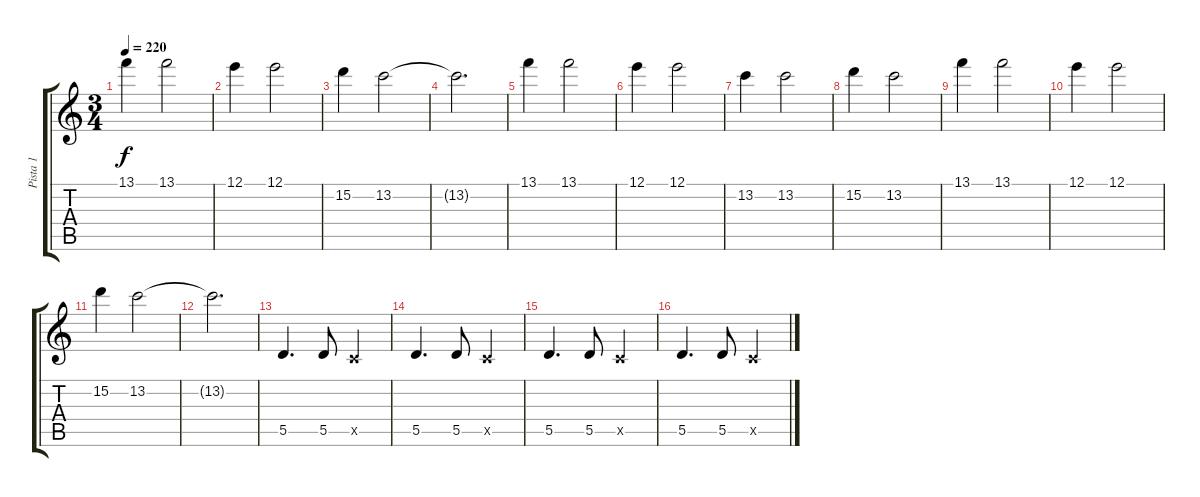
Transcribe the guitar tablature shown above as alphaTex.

\track ("Pista 1" "Pista 1") {instrument overdrivenguitar}
\staff {score tabs}
\tuning (E4 B3 G3 D3 A2 E2) {hide}
\ts (3 4)
\tempo 220
\clef g2
\ks c
13.1.4{dy f} 13.1.2 |
12.1.4 12.1.2 |
15.2.4 13.2.2 |
13.2{t}.2{d} |
13.1.4 13.1.2 |
12.1.4 12.1.2 |
13.2.4 13.2.2 |
15.2.4 13.2.2 |
13.1.4 13.1.2 |
12.1.4 12.1.2 |
15.2.4 13.2.2 |
13.2{t}.2{d} |
5.5.4{d} 5.5.8 3.5{x}.4 |
5.5.4{d} 5.5.8 3.5{x}.4 |
5.5.4{d} 5.5.8 3.5{x}.4 |
5.5.4{d} 5.5.8 3.5{x}.4
